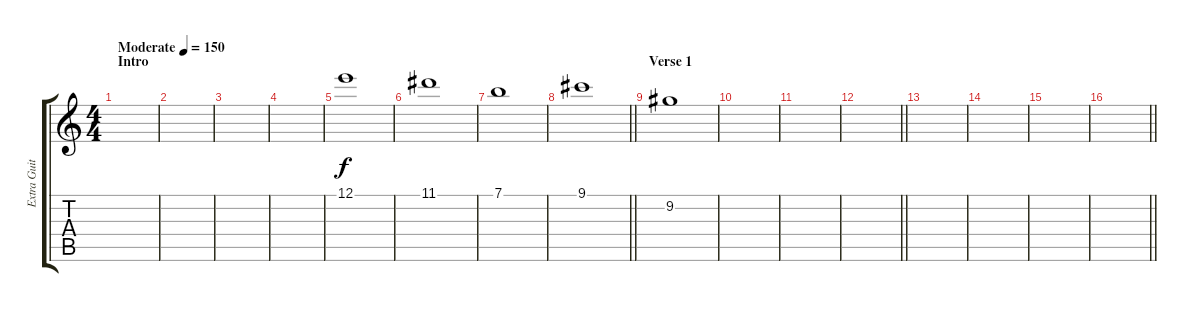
\track ("Extra Guitar Parts" "Extra Guit") {instrument electricguitarjazz}
\staff {score tabs}
\tuning (E4 B3 G3 D3 A2 E2) {hide}
\ts (4 4)
\section ("" "Intro")
\tempo (150 "Moderate")
\clef g2
\ks c
|
|
|
|
12.1.1 |
11.1.1 |
7.1.1 |
\barLineRight lightlight
9.1.1 |
\section ("" "Verse 1")
9.2.1 |
|
|
\barLineRight lightlight
|
|
|
|
\barLineRight lightlight
